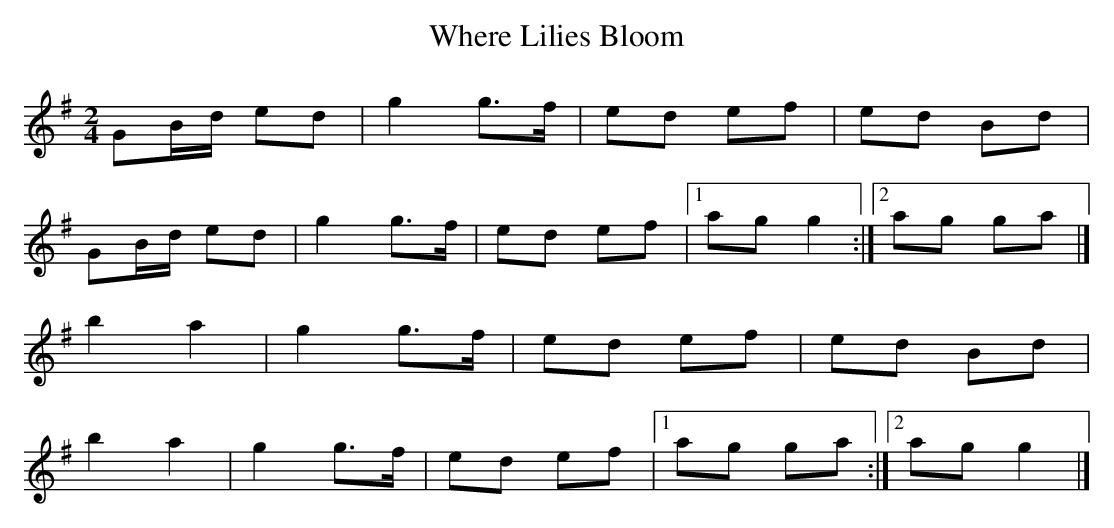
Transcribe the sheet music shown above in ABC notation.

X:1
T:Where Lilies Bloom
M:2/4
L:1/8
K:G Major
GB/d/ ed|g2 g3/f/|ed ef|ed Bd|!
GB/d/ ed|g2 g3/f/|ed ef|[1 ag g2:|[2 ag ga|]!
b2 a2|g2 g3/f/|ed ef|ed Bd|!
b2 a2|g2 g3/f/|ed ef|[1 ag ga:|[2 ag g2|]!
